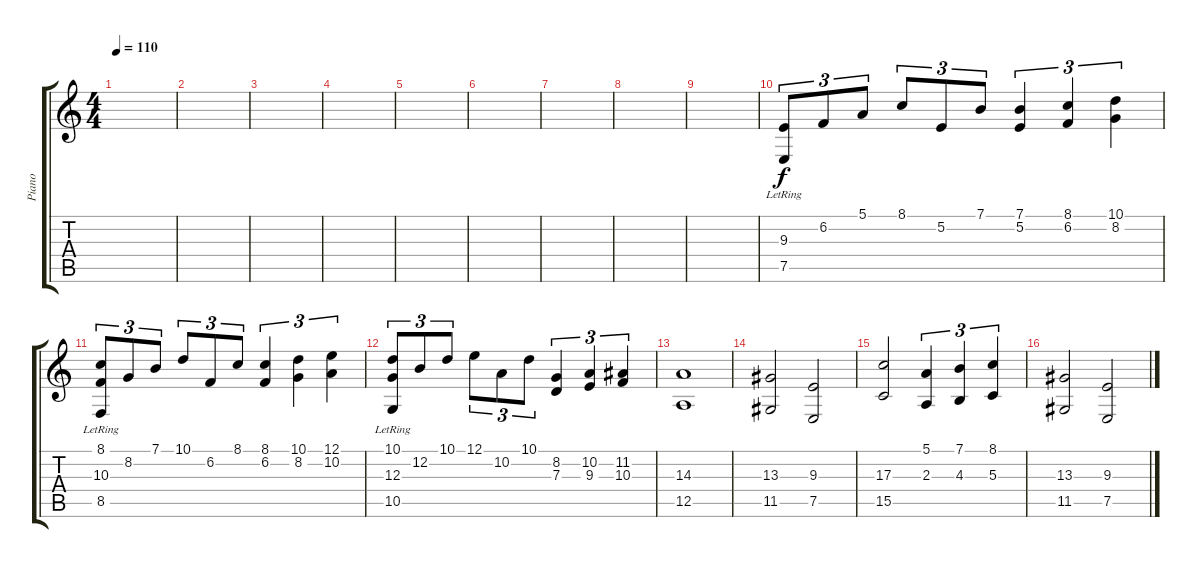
\track ("Piano" "Piano") {instrument brightacousticpiano}
\staff {score tabs}
\tuning (E4 B3 G3 D3 A2 E2) {hide}
\ts (4 4)
\tempo 110
\clef g2
\ks c
|
|
|
|
|
|
|
|
|
(9.3{lr} 7.5{lr}).8{tu (3 2)} 6.2.8{tu (3 2)} 5.1.8{tu (3 2)} 8.1.8{tu (3 2)} 5.2.8{tu (3 2)} 7.1.8{tu (3 2)} (7.1 5.2).4{tu (3 2)} (8.1 6.2).4{tu (3 2)} (10.1 8.2).4{tu (3 2)} |
(8.1 10.3{lr} 8.5{lr}).8{tu (3 2)} 8.2.8{tu (3 2)} 7.1.8{tu (3 2)} 10.1.8{tu (3 2)} 6.2.8{tu (3 2)} 8.1.8{tu (3 2)} (8.1 6.2).4{tu (3 2)} (10.1 8.2).4{tu (3 2)} (12.1 10.2).4{tu (3 2)} |
(10.1 12.3{lr} 10.5{lr}).8{tu (3 2)} 12.2.8{tu (3 2)} 10.1.8{tu (3 2)} 12.1.8{tu (3 2)} 10.2.8{tu (3 2)} 10.1.8{tu (3 2)} (8.2 7.3).4{tu (3 2)} (10.2 9.3).4{tu (3 2)} (11.2 10.3).4{tu (3 2)} |
(14.3 12.5).1 |
(13.3 11.5).2 (9.3 7.5).2 |
(17.3 15.5).2 (5.1 2.3).4{tu (3 2)} (7.1 4.3).4{tu (3 2)} (8.1 5.3).4{tu (3 2)} |
(13.3 11.5).2 (9.3 7.5).2
